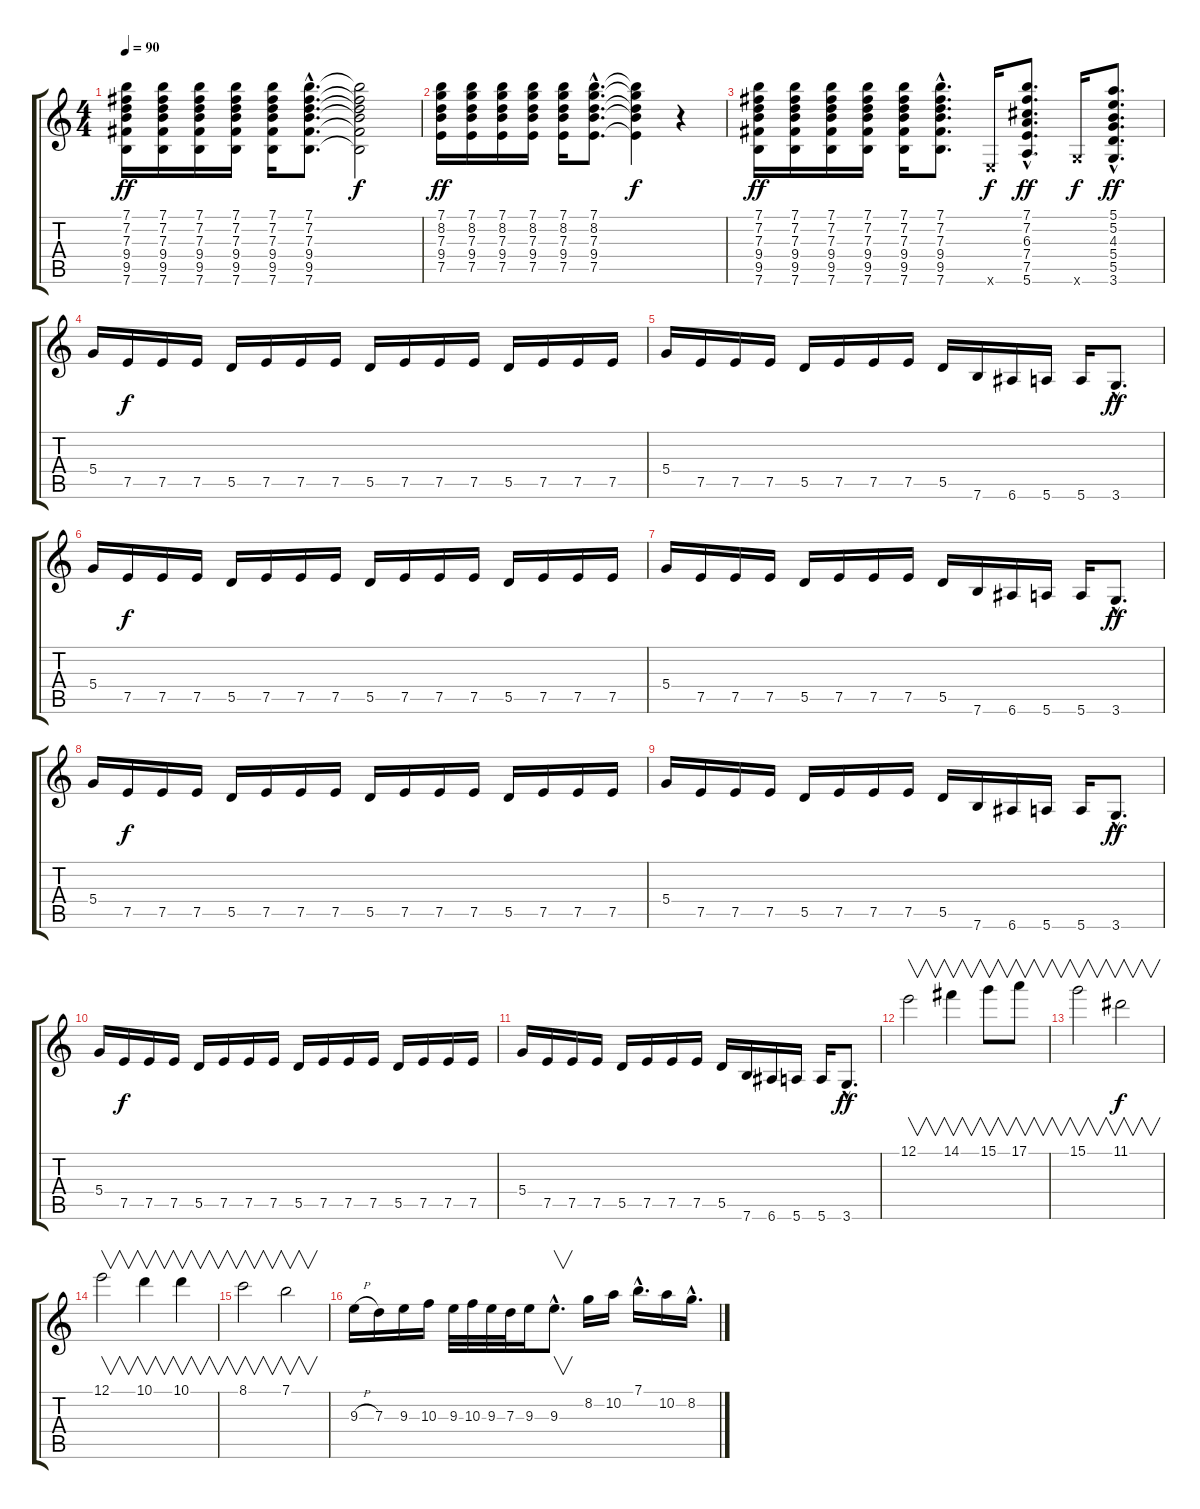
\track "" {instrument distortionguitar}
\staff {score tabs}
\tuning (E4 B3 G3 D3 A2 E2) {hide}
\ts (4 4)
\tempo 90
\clef g2
\ks c
(7.1 7.2 7.3 9.4 9.5 7.6).16{dy ff} (7.1 7.2 7.3 9.4 9.5 7.6).16 (7.1 7.2 7.3 9.4 9.5 7.6).16 (7.1 7.2 7.3 9.4 9.5 7.6).16 (7.1 7.2 7.3 9.4 9.5 7.6).16 (7.1{hac} 7.2{hac} 7.3{hac} 9.4{hac} 9.5{hac} 7.6{hac}).8{d} (7.1{t} 7.2{t} 7.3{t} 9.4{t} 9.5{t} 7.6{t}).2{dy f} |
(7.1 8.2 7.3 9.4 7.5).16{dy ff} (7.1 8.2 7.3 9.4 7.5).16 (7.1 8.2 7.3 9.4 7.5).16 (7.1 8.2 7.3 9.4 7.5).16 (7.1 8.2 7.3 9.4 7.5).16 (7.1{hac} 8.2{hac} 7.3{hac} 9.4{hac} 7.5{hac}).8{d} (7.1{t} 8.2{t} 7.3{t} 9.4{t} 7.5{t}).4{dy f} r.4 |
(7.1 7.2 7.3 9.4 9.5 7.6).16{dy ff} (7.1 7.2 7.3 9.4 9.5 7.6).16 (7.1 7.2 7.3 9.4 9.5 7.6).16 (7.1 7.2 7.3 9.4 9.5 7.6).16 (7.1 7.2 7.3 9.4 9.5 7.6).16 (7.1{hac} 7.2{hac} 7.3{hac} 9.4{hac} 9.5{hac} 7.6{hac}).8{d} 0.6{x}.16{dy f} (7.1{hac} 7.2{hac} 6.3{hac} 7.4{hac} 7.5{hac} 5.6{hac}).8{d dy ff} 3.6{x}.16{dy f} (5.1{hac} 5.2{hac} 4.3{hac} 5.4{hac} 5.5{hac} 3.6{hac}).8{d dy ff} |
5.4.16 7.5.16{dy f} 7.5.16 7.5.16 5.5.16 7.5.16 7.5.16 7.5.16 5.5.16 7.5.16 7.5.16 7.5.16 5.5.16 7.5.16 7.5.16 7.5.16 |
5.4.16 7.5.16 7.5.16 7.5.16 5.5.16 7.5.16 7.5.16 7.5.16 5.5.16 7.6.16 6.6.16 5.6.16 5.6.16 3.6{hac}.8{d dy ff} |
5.4.16 7.5.16{dy f} 7.5.16 7.5.16 5.5.16 7.5.16 7.5.16 7.5.16 5.5.16 7.5.16 7.5.16 7.5.16 5.5.16 7.5.16 7.5.16 7.5.16 |
5.4.16 7.5.16 7.5.16 7.5.16 5.5.16 7.5.16 7.5.16 7.5.16 5.5.16 7.6.16 6.6.16 5.6.16 5.6.16 3.6{hac}.8{d dy ff} |
5.4.16 7.5.16{dy f} 7.5.16 7.5.16 5.5.16 7.5.16 7.5.16 7.5.16 5.5.16 7.5.16 7.5.16 7.5.16 5.5.16 7.5.16 7.5.16 7.5.16 |
5.4.16 7.5.16 7.5.16 7.5.16 5.5.16 7.5.16 7.5.16 7.5.16 5.5.16 7.6.16 6.6.16 5.6.16 5.6.16 3.6{hac}.8{d dy ff} |
5.4.16 7.5.16{dy f} 7.5.16 7.5.16 5.5.16 7.5.16 7.5.16 7.5.16 5.5.16 7.5.16 7.5.16 7.5.16 5.5.16 7.5.16 7.5.16 7.5.16 |
5.4.16 7.5.16 7.5.16 7.5.16 5.5.16 7.5.16 7.5.16 7.5.16 5.5.16 7.6.16 6.6.16 5.6.16 5.6.16 3.6{hac}.8{d dy ff} |
12.1.2{v} 14.1.4{v} 15.1.8{v} 17.1.8{v} |
15.1.2{v} 11.1.2{v dy f} |
12.1.2{v} 10.1.4{v} 10.1.4{v} |
8.1.2{v} 7.1.2{v} |
9.3{h}.16 7.3.16 9.3.16 10.3.16 9.3.32 10.3.32 9.3.32 7.3.32 9.3.16 9.3{hac}.8{v d} 8.2.16 10.2.16 7.1{hac}.16{d} 10.2.16 8.2{hac}.16{d}
